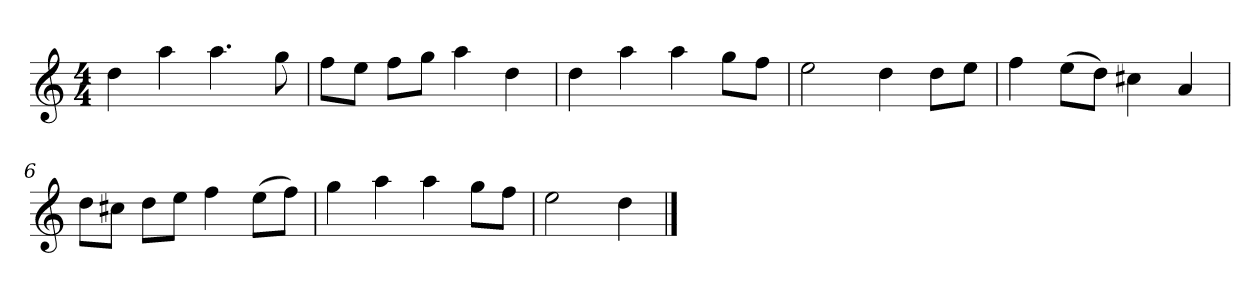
**kern
*part1
*staff1
*k[]
*M4/4
*MM120
=1
4dd
4aa
4.aa
8gg
=2
8ffL
8eeJ
8ffL
8ggJ
4aa
4dd
=3
4dd
4aa
4aa
8ggL
8ffJ
=4
2ee
4dd
8ddL
8eeJ
=5
4ff
(8eeL
8ddJ)
4cc#X
4a
=6
8ddL
8cc#XJ
8ddL
8eeJ
4ff
(8eeL
8ffJ)
=7
4gg
4aa
4aa
8ggL
8ffJ
=8
2ee
4dd
==
*-
